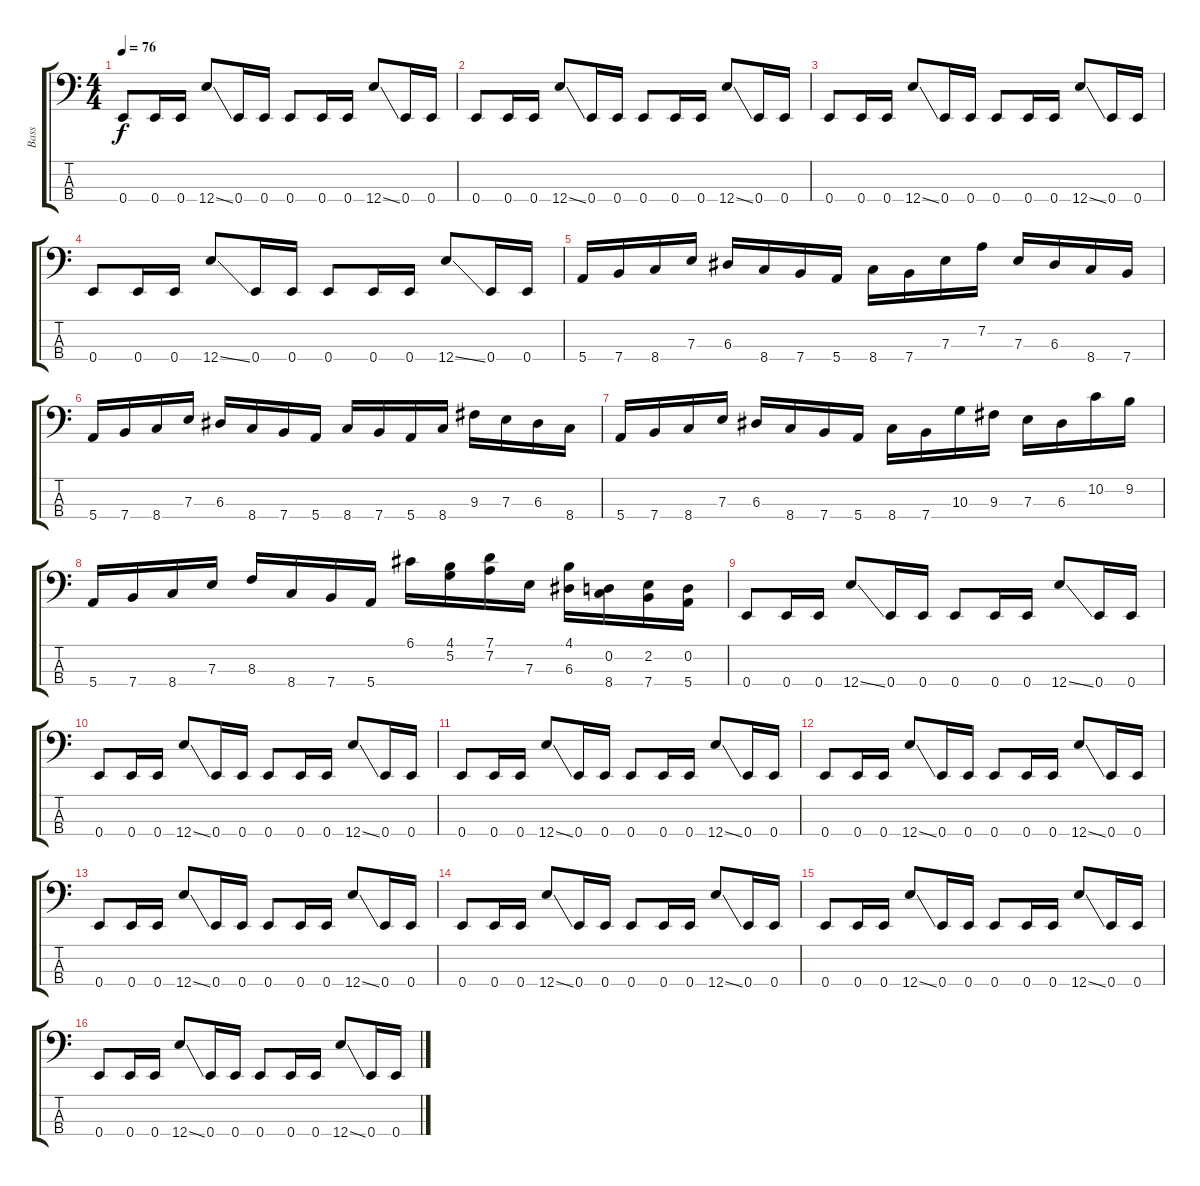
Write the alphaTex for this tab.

\track ("Bass" "Bass") {instrument electricbassfinger}
\staff {score tabs}
\tuning (G2 D2 A1 E1) {hide}
\ts (4 4)
\tempo 76
\clef f4
\ks c
0.4.8{dy f} 0.4.16 0.4.16 12.4{ss}.8 0.4.16 0.4.16 0.4.8 0.4.16 0.4.16 12.4{ss}.8 0.4.16 0.4.16 |
0.4.8 0.4.16 0.4.16 12.4{ss}.8 0.4.16 0.4.16 0.4.8 0.4.16 0.4.16 12.4{ss}.8 0.4.16 0.4.16 |
0.4.8 0.4.16 0.4.16 12.4{ss}.8 0.4.16 0.4.16 0.4.8 0.4.16 0.4.16 12.4{ss}.8 0.4.16 0.4.16 |
0.4.8 0.4.16 0.4.16 12.4{ss}.8 0.4.16 0.4.16 0.4.8 0.4.16 0.4.16 12.4{ss}.8 0.4.16 0.4.16 |
5.4.16 7.4.16 8.4.16 7.3.16 6.3.16 8.4.16 7.4.16 5.4.16 8.4.16 7.4.16 7.3.16 7.2.16 7.3.16 6.3.16 8.4.16 7.4.16 |
5.4.16 7.4.16 8.4.16 7.3.16 6.3.16 8.4.16 7.4.16 5.4.16 8.4.16 7.4.16 5.4.16 8.4.16 9.3.16 7.3.16 6.3.16 8.4.16 |
5.4.16 7.4.16 8.4.16 7.3.16 6.3.16 8.4.16 7.4.16 5.4.16 8.4.16 7.4.16 10.3.16 9.3.16 7.3.16 6.3.16 10.2.16 9.2.16 |
5.4.16 7.4.16 8.4.16 7.3.16 8.3.16 8.4.16 7.4.16 5.4.16 6.1.16 (4.1 5.2).16 (7.1 7.2).16 7.3.16 (4.1 6.3).16 (0.2 8.4).16 (2.2 7.4).16 (0.2 5.4).16 |
0.4.8 0.4.16 0.4.16 12.4{ss}.8 0.4.16 0.4.16 0.4.8 0.4.16 0.4.16 12.4{ss}.8 0.4.16 0.4.16 |
0.4.8 0.4.16 0.4.16 12.4{ss}.8 0.4.16 0.4.16 0.4.8 0.4.16 0.4.16 12.4{ss}.8 0.4.16 0.4.16 |
0.4.8 0.4.16 0.4.16 12.4{ss}.8 0.4.16 0.4.16 0.4.8 0.4.16 0.4.16 12.4{ss}.8 0.4.16 0.4.16 |
0.4.8 0.4.16 0.4.16 12.4{ss}.8 0.4.16 0.4.16 0.4.8 0.4.16 0.4.16 12.4{ss}.8 0.4.16 0.4.16 |
0.4.8 0.4.16 0.4.16 12.4{ss}.8 0.4.16 0.4.16 0.4.8 0.4.16 0.4.16 12.4{ss}.8 0.4.16 0.4.16 |
0.4.8 0.4.16 0.4.16 12.4{ss}.8 0.4.16 0.4.16 0.4.8 0.4.16 0.4.16 12.4{ss}.8 0.4.16 0.4.16 |
0.4.8 0.4.16 0.4.16 12.4{ss}.8 0.4.16 0.4.16 0.4.8 0.4.16 0.4.16 12.4{ss}.8 0.4.16 0.4.16 |
0.4.8 0.4.16 0.4.16 12.4{ss}.8 0.4.16 0.4.16 0.4.8 0.4.16 0.4.16 12.4{ss}.8 0.4.16 0.4.16
